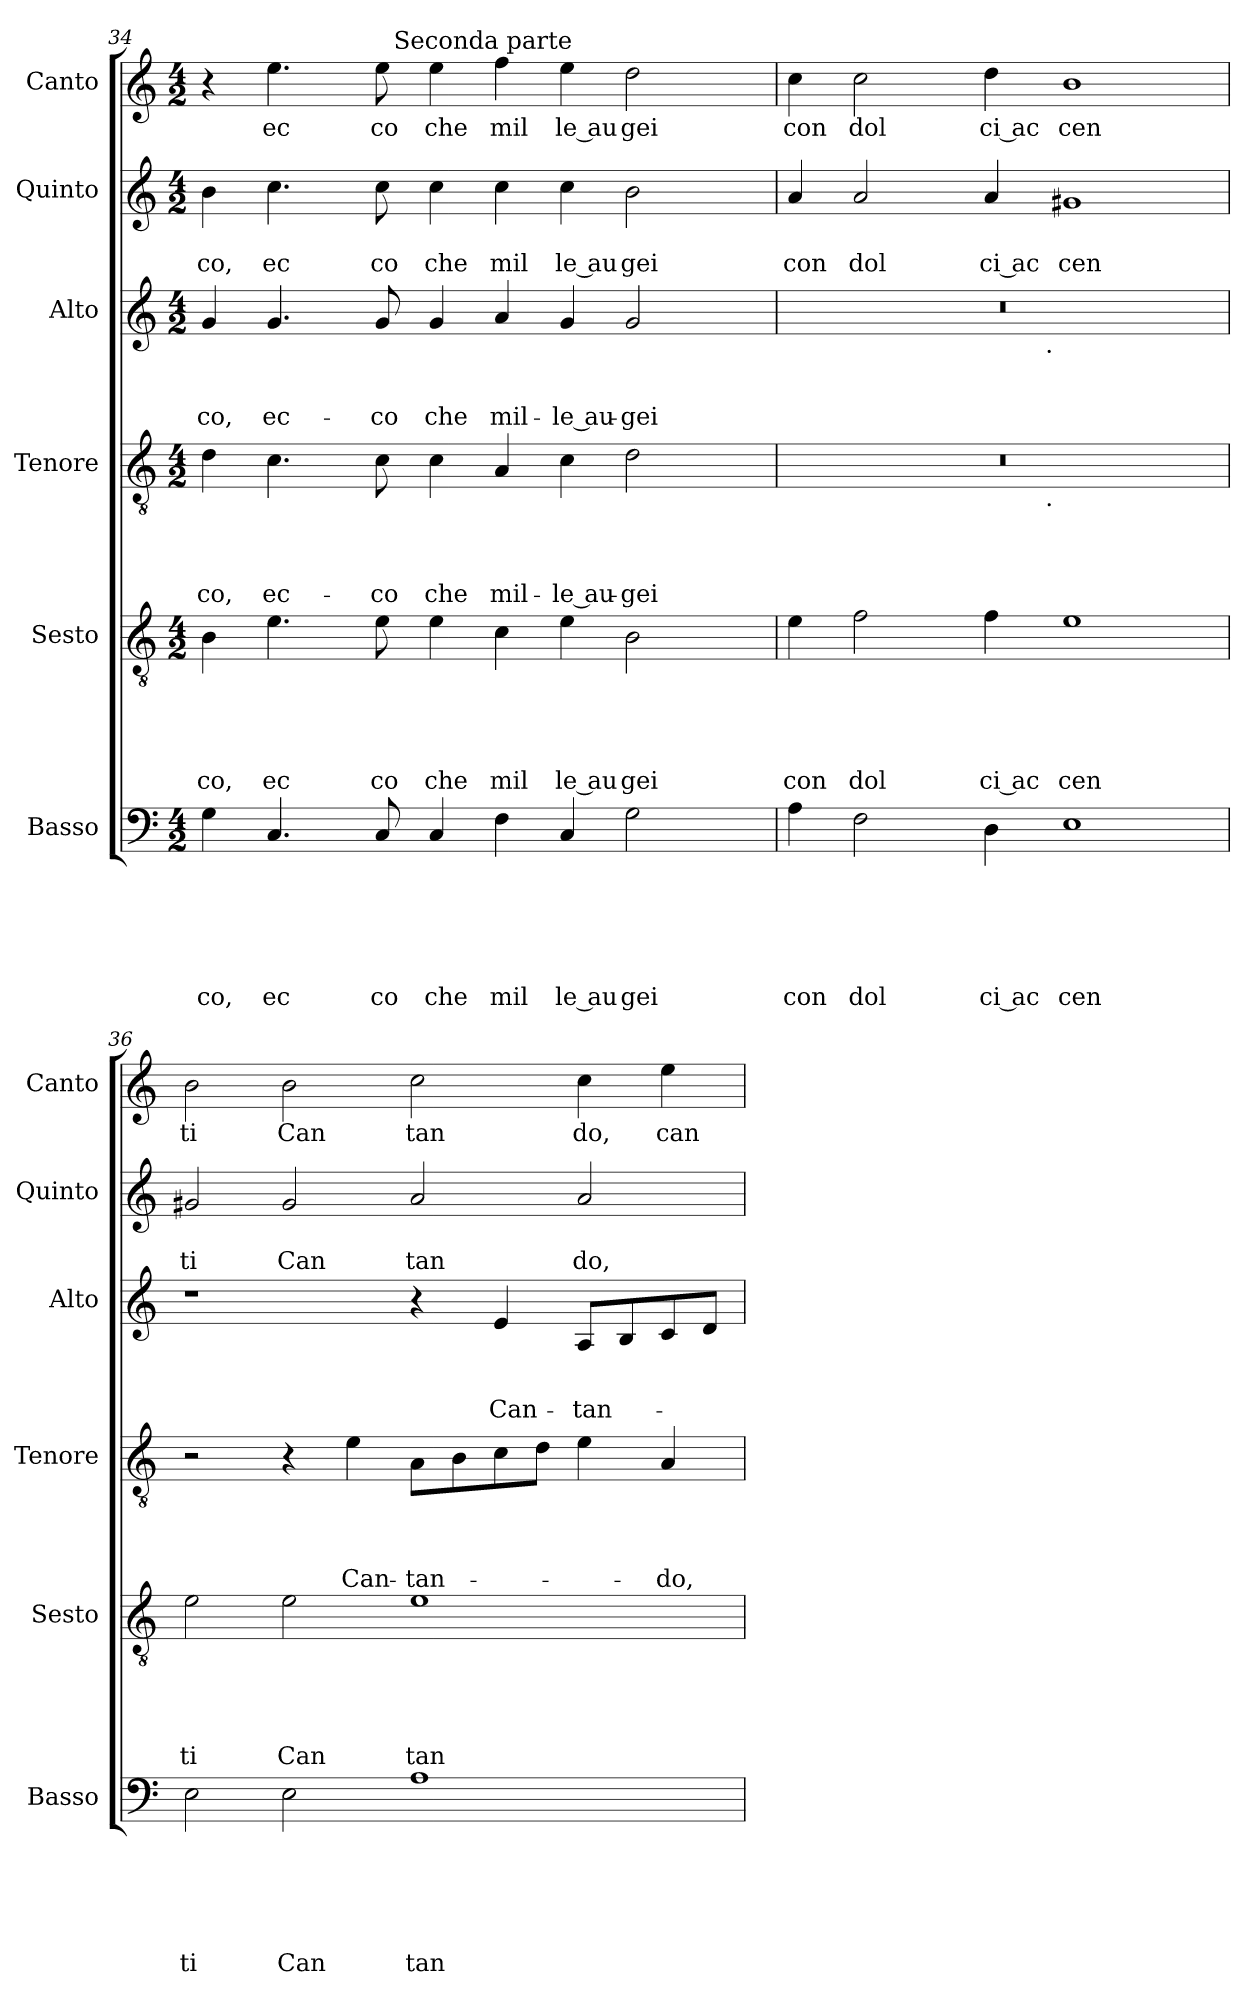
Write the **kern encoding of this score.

**kern	**text	**text	**text	**text	**text	**text	**kern	**text	**text	**text	**text	**text	**kern	**text	**text	**text	**text	**kern	**text	**text	**text	**kern	**text	**text	**kern	**text
*part6	*part6	*part6	*part6	*part6	*part6	*part6	*part5	*part5	*part5	*part5	*part5	*part5	*part4	*part4	*part4	*part4	*part4	*part3	*part3	*part3	*part3	*part2	*part2	*part2	*part1	*part1
*staff6	*staff6	*staff6	*staff6	*staff6	*staff6	*staff6	*staff5	*staff5	*staff5	*staff5	*staff5	*staff5	*staff4	*staff4	*staff4	*staff4	*staff4	*staff3	*staff3	*staff3	*staff3	*staff2	*staff2	*staff2	*staff1	*staff1
*I"Basso	*	*	*	*	*	*	*I"Sesto	*	*	*	*	*	*I"Tenore	*	*	*	*	*I"Alto	*	*	*	*I"Quinto	*	*	*I"Canto	*
*I'Basso	*	*	*	*	*	*	*I'Sesto	*	*	*	*	*	*I'Tenore	*	*	*	*	*I'Alto	*	*	*	*I'Quinto	*	*	*I'Canto	*
*clefF4	*	*	*	*	*	*	*clefGv2	*	*	*	*	*	*clefGv2	*	*	*	*	*clefG2	*	*	*	*clefG2	*	*	*clefG2	*
*k[]	*	*	*	*	*	*	*k[]	*	*	*	*	*	*k[]	*	*	*	*	*k[]	*	*	*	*k[]	*	*	*k[]	*
*C:	*	*	*	*	*	*	*C:	*	*	*	*	*	*C:	*	*	*	*	*C:	*	*	*	*C:	*	*	*C:	*
*M4/2	*	*	*	*	*	*	*M4/2	*	*	*	*	*	*M4/2	*	*	*	*	*M4/2	*	*	*	*M4/2	*	*	*M4/2	*
=34	=34	=34	=34	=34	=34	=34	=34	=34	=34	=34	=34	=34	=34	=34	=34	=34	=34	=34	=34	=34	=34	=34	=34	=34	=34	=34
!	!	!	!	!	!	!LO:LY:b	!	!	!	!	!	!LO:LY:b	!	!	!	!	!LO:LY:b	!	!	!	!LO:LY:b	!	!	!LO:LY:b	!	!
*	*	*	*	*	*	*	*	*	*	*	*	*	*	*	*	*	*	*	*	*	*	*	*	*	*^	*
4G\	.	.	.	.	.	co,	4B\	.	.	.	.	co,	4d\	.	.	.	-co,	4g/	.	.	-co,	4b\	.	co,	4r	2ryy	.
!	!	!	!	!	!	!LO:LY:b	!	!	!	!	!	!LO:LY:b	!	!	!	!	!LO:LY:b	!	!	!	!LO:LY:b	!	!	!LO:LY:b	!	!	!LO:LY:b
4.C/	.	.	.	.	.	ec	4.e\	.	.	.	.	ec	4.c\	.	.	.	ec-	4.g/	.	.	ec-	4.cc\	.	ec	4.ee\	.	ec
.	.	.	.	.	.	.	.	.	.	.	.	.	.	.	.	.	.	.	.	.	.	.	.	.	.	8ryy	.
!	!	!	!	!	!	!LO:LY:b	!	!	!	!	!	!LO:LY:b	!	!	!	!	!LO:LY:b	!	!	!	!LO:LY:b	!	!	!LO:LY:b	!	!	!LO:LY:b
8C/	.	.	.	.	.	co	8e\	.	.	.	.	co	8c\	.	.	.	-co	8g/	.	.	-co	8cc\	.	co	8ee\	32ryy	co
!	!	!	!	!	!	!	!	!	!	!	!	!	!	!	!	!	!	!	!	!	!	!	!	!	!	!LO:TX:a:t=Seconda parte	!
.	.	.	.	.	.	.	.	.	.	.	.	.	.	.	.	.	.	.	.	.	.	.	.	.	.	1ryy	.
!	!	!	!	!	!	!LO:LY:b	!	!	!	!	!	!LO:LY:b	!	!	!	!	!LO:LY:b	!	!	!	!LO:LY:b	!	!	!LO:LY:b	!	!	!LO:LY:b
4C/	.	.	.	.	.	che	4e\	.	.	.	.	che	4c\	.	.	.	che	4g/	.	.	che	4cc\	.	che	4ee\	.	che
!	!	!	!	!	!	!LO:LY:b	!	!	!	!	!	!LO:LY:b	!	!	!	!	!LO:LY:b	!	!	!	!LO:LY:b	!	!	!LO:LY:b	!	!	!LO:LY:b
4F\	.	.	.	.	.	mil	4c\	.	.	.	.	mil	4A/	.	.	.	mil-	4a/	.	.	mil-	4cc\	.	mil	4ff\	.	mil
!	!	!	!	!	!	!LO:LY:b:rj	!	!	!	!	!	!LO:LY:b:rj	!	!	!	!	!LO:LY:b:rj	!	!	!	!LO:LY:b:rj	!	!	!LO:LY:b:rj	!	!	!LO:LY:b:rj
4C/	.	.	.	.	.	le au	4e\	.	.	.	.	le au	4c\	.	.	.	-le au-	4g/	.	.	-le au-	4cc\	.	le au	4ee\	.	le au
!	!	!	!	!	!	!LO:LY:b	!	!	!	!	!	!LO:LY:b	!	!	!	!	!LO:LY:b	!	!	!	!LO:LY:b	!	!	!LO:LY:b	!	!	!LO:LY:b
2G\	.	.	.	.	.	gei	2B\	.	.	.	.	gei	2d\	.	.	.	-gei	2g/	.	.	-gei	2b\	.	gei	2dd\	.	gei
.	.	.	.	.	.	.	.	.	.	.	.	.	.	.	.	.	.	.	.	.	.	.	.	.	.	4ryy	.
.	.	.	.	.	.	.	.	.	.	.	.	.	.	.	.	.	.	.	.	.	.	.	.	.	.	16.ryy	.
=35	=35	=35	=35	=35	=35	=35	=35	=35	=35	=35	=35	=35	=35	=35	=35	=35	=35	=35	=35	=35	=35	=35	=35	=35	=35	=35	=35
!	!	!	!	!	!	!LO:LY:b	!	!	!	!	!	!LO:LY:b	!	!	!	!	!	!	!	!	!	!	!	!LO:LY:b	!	!	!LO:LY:b
*	*	*	*	*	*	*	*	*	*	*	*	*	*^	*	*	*	*	*^	*	*	*	*	*	*	*v	*v	*
4A\	.	.	.	.	.	con	4e\	.	.	.	.	con	0r	2ryy	.	.	.	.	0r	2ryy	.	.	.	4a/	.	con	4cc\	con
!	!	!	!	!	!	!LO:LY:b	!	!	!	!	!	!LO:LY:b	!	!	!	!	!	!	!	!	!	!	!	!	!	!LO:LY:b	!	!LO:LY:b
2F\	.	.	.	.	.	dol	2f\	.	.	.	.	dol	.	.	.	.	.	.	.	.	.	.	.	2a/	.	dol	2cc\	dol
.	.	.	.	.	.	.	.	.	.	.	.	.	.	4...ryy	.	.	.	.	.	4...ryy	.	.	.	.	.	.	.	.
!	!	!	!	!	!	!LO:LY:b:rj	!	!	!	!	!	!LO:LY:b:rj	!	!	!	!	!	!	!	!	!	!	!	!	!	!LO:LY:b:rj	!	!LO:LY:b:rj
4D\	.	.	.	.	.	ci ac	4f\	.	.	.	.	ci ac	.	.	.	.	.	.	.	.	.	.	.	4a/	.	ci ac	4dd\	ci ac
!	!	!	!	!	!	!	!	!	!	!	!	!	!	!	!	!	!	!	!	!LO:TX:b:t=.	!	!	!	!	!	!	!	!
!	!	!	!	!	!	!	!	!	!	!	!	!	!	!LO:TX:b:t=.	!	!	!	!	!	!	!	!	!	!	!	!	!	!
.	.	.	.	.	.	.	.	.	.	.	.	.	.	1ryy	.	.	.	.	.	1ryy	.	.	.	.	.	.	.	.
!	!	!	!	!	!	!LO:LY:b	!	!	!	!	!	!LO:LY:b	!	!	!	!	!	!	!	!	!	!	!	!	!	!LO:LY:b	!	!LO:LY:b
1E	.	.	.	.	.	cen	1e	.	.	.	.	cen	.	.	.	.	.	.	.	.	.	.	.	1g#X	.	cen	1b	cen
.	.	.	.	.	.	.	.	.	.	.	.	.	.	32ryy	.	.	.	.	.	32ryy	.	.	.	.	.	.	.	.
=36	=36	=36	=36	=36	=36	=36	=36	=36	=36	=36	=36	=36	=36	=36	=36	=36	=36	=36	=36	=36	=36	=36	=36	=36	=36	=36	=36	=36
!	!	!	!	!	!	!LO:LY:b	!	!	!	!	!	!LO:LY:b	!	!	!	!	!	!	!	!	!	!	!	!	!	!LO:LY:b	!	!LO:LY:b
*	*	*	*	*	*	*	*	*	*	*	*	*	*v	*v	*	*	*	*	*	*	*	*	*	*	*	*	*	*
*	*	*	*	*	*	*	*	*	*	*	*	*	*	*	*	*	*	*v	*v	*	*	*	*	*	*	*	*
2E\	.	.	.	.	.	ti	2e\	.	.	.	.	ti	2r	.	.	.	.	1r	.	.	.	2g#X/	.	ti	2b\	ti
!	!	!	!	!	!	!LO:LY:b	!	!	!	!	!	!LO:LY:b	!	!	!	!	!	!	!	!	!	!	!	!LO:LY:b	!	!LO:LY:b
2E\	.	.	.	.	.	Can	2e\	.	.	.	.	Can	4r	.	.	.	.	.	.	.	.	2g#/	.	Can	2b\	Can
!	!	!	!	!	!	!	!	!	!	!	!	!	!	!	!	!	!LO:LY:b	!	!	!	!	!	!	!	!	!
.	.	.	.	.	.	.	.	.	.	.	.	.	4e\	.	.	.	Can-	.	.	.	.	.	.	.	.	.
!	!	!	!	!	!	!LO:LY:b	!	!	!	!	!	!LO:LY:b	!	!	!	!	!LO:LY:b	!	!	!	!	!	!	!LO:LY:b	!	!LO:LY:b
1A	.	.	.	.	.	tan	1e	.	.	.	.	tan	8A\L	.	.	.	-tan-	4r	.	.	.	2a/	.	tan	2cc\	tan
.	.	.	.	.	.	.	.	.	.	.	.	.	8B\	.	.	.	.	.	.	.	.	.	.	.	.	.
!	!	!	!	!	!	!	!	!	!	!	!	!	!	!	!	!	!	!	!	!	!LO:LY:b	!	!	!	!	!
.	.	.	.	.	.	.	.	.	.	.	.	.	8c\	.	.	.	.	4e/	.	.	Can-	.	.	.	.	.
.	.	.	.	.	.	.	.	.	.	.	.	.	8d\J	.	.	.	.	.	.	.	.	.	.	.	.	.
!	!	!	!	!	!	!	!	!	!	!	!	!	!	!	!	!	!	!	!	!	!LO:LY:b	!	!	!LO:LY:b	!	!LO:LY:b
.	.	.	.	.	.	.	.	.	.	.	.	.	4e\	.	.	.	.	8A/L	.	.	-tan-	2a/	.	do,	4cc\	do,
.	.	.	.	.	.	.	.	.	.	.	.	.	.	.	.	.	.	8B/	.	.	.	.	.	.	.	.
!	!	!	!	!	!	!	!	!	!	!	!	!	!	!	!	!	!LO:LY:b	!	!	!	!	!	!	!	!	!LO:LY:b
.	.	.	.	.	.	.	.	.	.	.	.	.	4A/	.	.	.	-do,	8c/	.	.	.	.	.	.	4ee\	can
.	.	.	.	.	.	.	.	.	.	.	.	.	.	.	.	.	.	8d/J	.	.	.	.	.	.	.	.
=	=	=	=	=	=	=	=	=	=	=	=	=	=	=	=	=	=	=	=	=	=	=	=	=	=	=
*-	*-	*-	*-	*-	*-	*-	*-	*-	*-	*-	*-	*-	*-	*-	*-	*-	*-	*-	*-	*-	*-	*-	*-	*-	*-	*-
